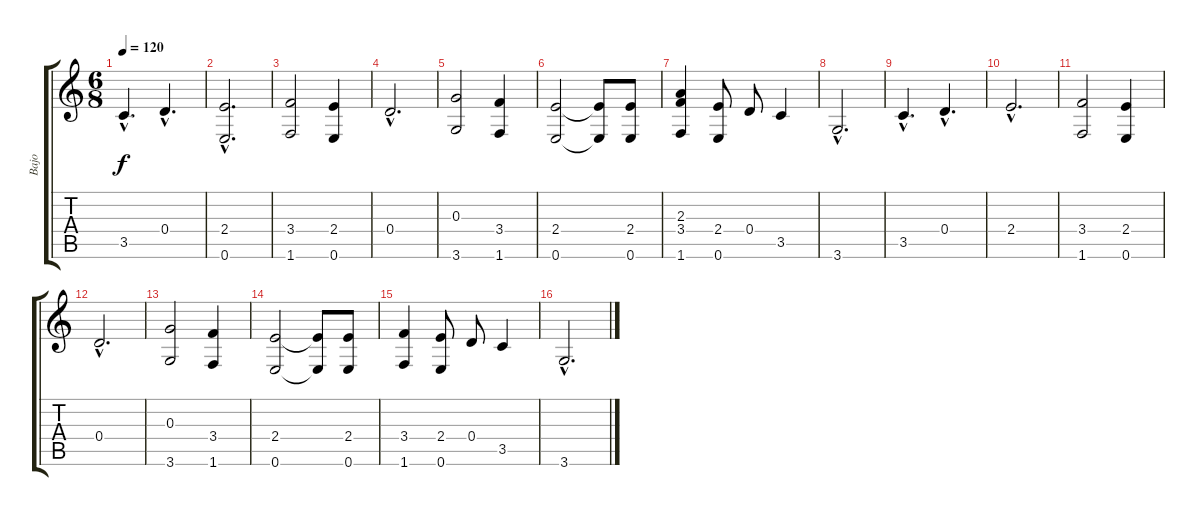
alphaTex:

\track ("Bajo" "Bajo") {instrument slapbass2}
\staff {score tabs}
\tuning (E4 B3 G3 D3 A2 E2) {hide}
\ts (6 8)
\tempo 120
\clef g2
\ks c
3.5{hac}.4{d dy f} 0.4{hac}.4{d} |
(2.4{hac} 0.6{hac}).2{d} |
(3.4 1.6).2 (2.4 0.6).4 |
0.4{hac}.2{d} |
(0.3 3.6).2 (3.4 1.6).4 |
(2.4 0.6).2 (2.4{t} 0.6{t}).8 (2.4 0.6).8 |
(2.3 3.4 1.6).4 (2.4 0.6).8 0.4.8 3.5.4 |
3.6{hac}.2{d} |
3.5{hac}.4{d} 0.4{hac}.4{d} |
2.4{hac}.2{d} |
(3.4 1.6).2 (2.4 0.6).4 |
0.4{hac}.2{d} |
(0.3 3.6).2 (3.4 1.6).4 |
(2.4 0.6).2 (2.4{t} 0.6{t}).8 (2.4 0.6).8 |
(3.4 1.6).4 (2.4 0.6).8 0.4.8 3.5.4 |
3.6{hac}.2{d}
